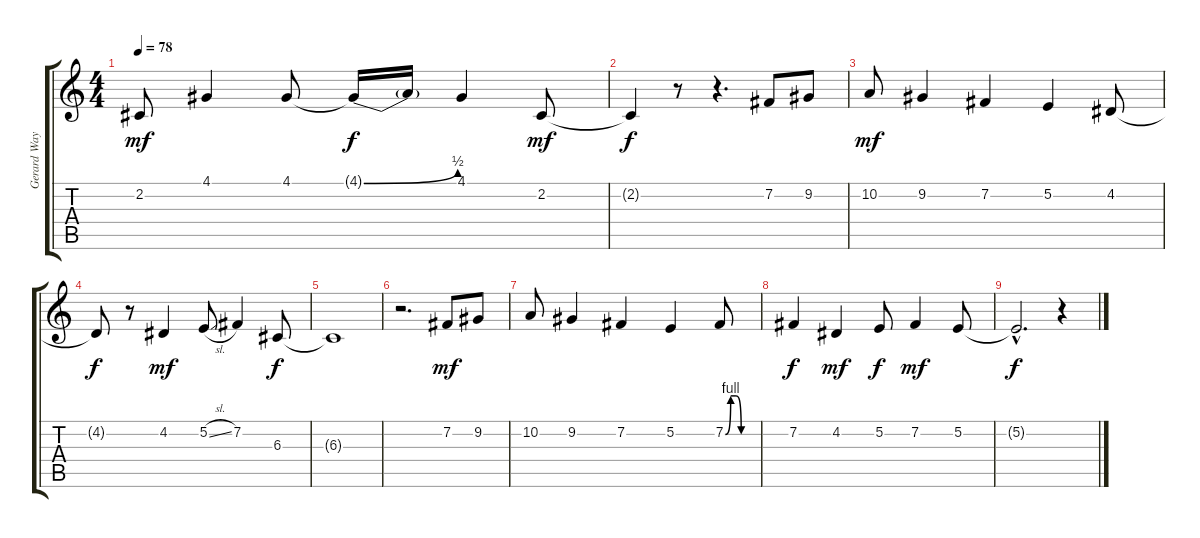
\track ("Gerard Way (vocals)" "Gerard Way") {instrument trombone}
\staff {score tabs}
\tuning (E4 B3 G3 D3 A2 E2) {hide}
\ts (4 4)
\tempo 78
\clef g2
\ks c
2.2.8{dy mf} 4.1.4 4.1.8 4.1{be (bend 0 0 60 2) t}.16{dy f} 4.1{t}.16 4.1.4 2.2.8{dy mf} |
2.2{t}.4{dy f} r.8 r.4{d} 7.2.8 9.2.8 |
10.2.8{dy mf} 9.2.4 7.2.4 5.2.4 4.2.8 |
4.2{t}.8{dy f} r.8 4.2.4{dy mf} 5.2{sl}.8 7.2.4 6.3.8{dy f} |
6.3{t}.1 |
r.2{d} 7.2.8{dy mf} 9.2.8 |
10.2.8 9.2.4 7.2.4 5.2.4 7.2{be (custom 0 0 10 4 20 4 30 0 60 0)}.8 |
7.2.4{dy f} 4.2.4{dy mf} 5.2.8{dy f} 7.2.4{dy mf} 5.2.8 |
5.2{hac t}.2{d dy f} r.4
